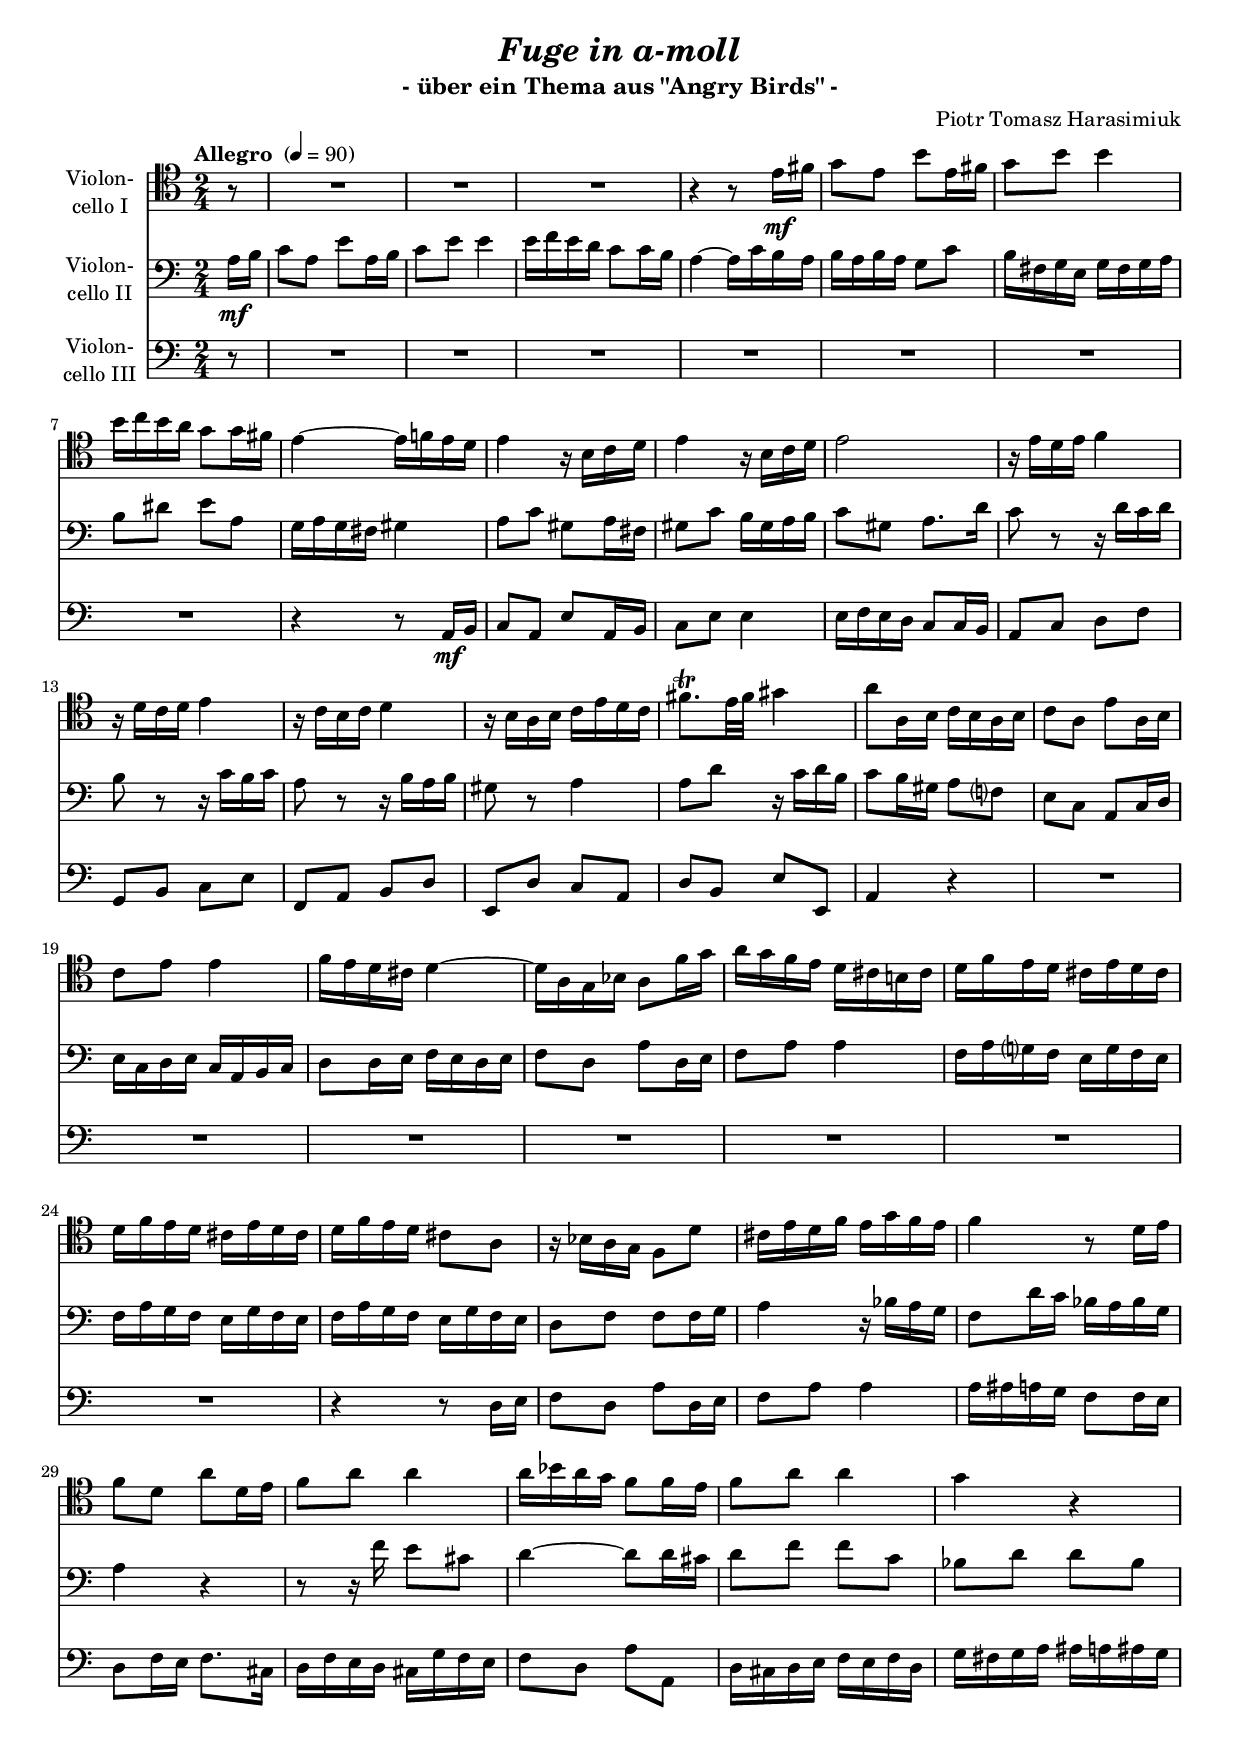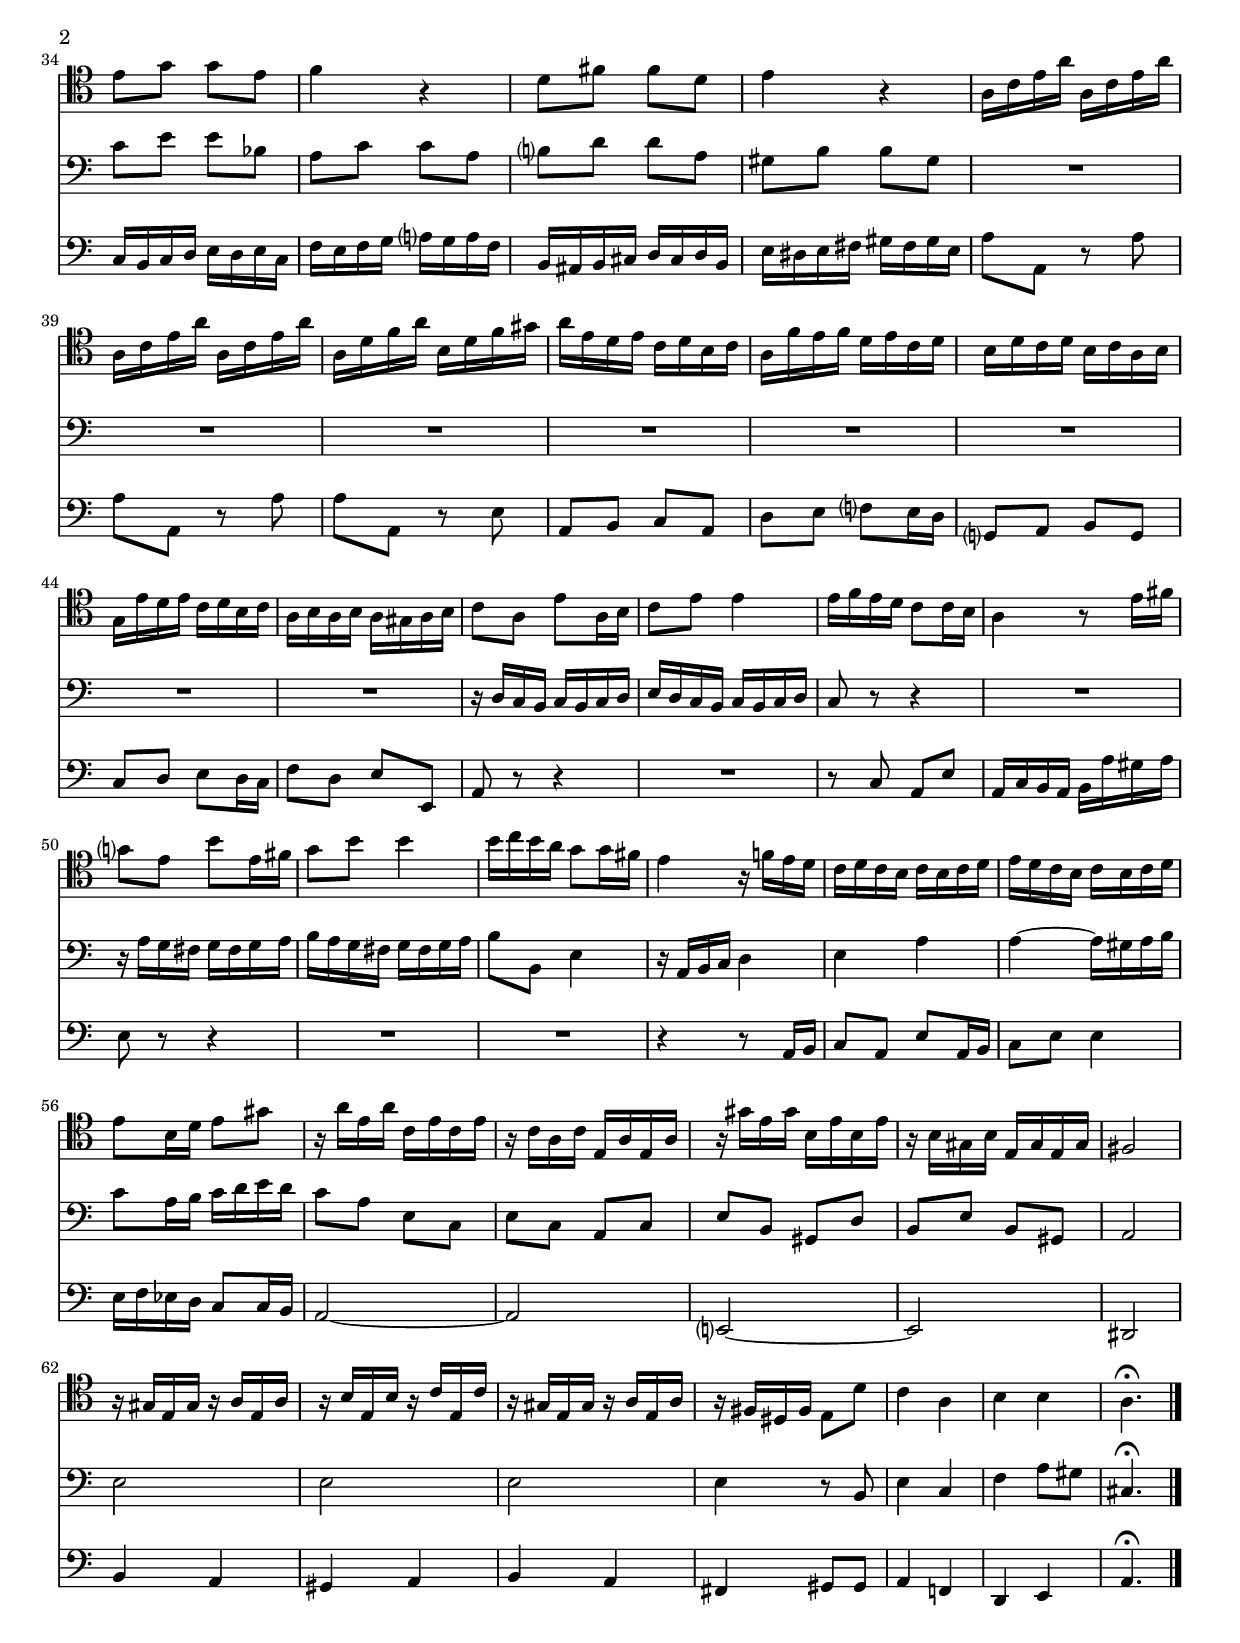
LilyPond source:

\version "2.18.2"
\include "deutsch.ly"

#(set-global-staff-size 18)

\header {
  title     = \markup \bold \italic "Fuge in a-moll"
  subtitle  = "- über ein Thema aus \"Angry Birds\" -"
  composer  = "Piotr Tomasz Harasimiuk"
%  arranger  = ""
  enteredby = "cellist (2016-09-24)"
%  piece     = ""
}

voiceconsts = {
  \key a \minor
  \time 2/4
  \clef "bass"
  \tempo "Allegro " 4=90
  \numericTimeSignature
%  \compressFullBarRests
  \set tupletSpannerDuration = #(ly:make-moment 1 4)
  % Set default beaming for all staves
%  \set Timing.beamExceptions = #'()
%  \set Timing.baseMoment     = #(ly:make-moment 1 2)
%  \set Timing.beatStructure  = #'(1 1)
}

mifl = "flute"
mist = "string ensemble 1"
miba = "bassoon"
%mist = "trumpet"
%miba = "trombone"
%mikl = "acoustic grand"
mikl = "harpsichord"

va = \relative c' {
  \voiceconsts
  \clef "tenor"

  \partial 8 r8
  R2*3
  r4 r8 e16\mf fis
  g8 e h' e,16 fis
  g8 h h4
  h16 c h a g8 g16 fis

  e4~ e16 f! e d
  e4 r16 h c d
  e4 r16 h c d
  e2
  r16 e d e f4
  r16 d c d e4

  r16 c h c d4
  r16 h a h c e d c
  fis8.\trill e32 fis gis4
  a8 a,16 h c h a h
  c8 a e' a,16 h

  c8 e e4
  f16 e d cis d4~
  d16 a g b a8 f'16 g
  a g f e d cis h! cis
  d f e d cis e d cis

  d f e d cis e d cis
  d f e d cis8 a
  r16 b a g f8 d'
  cis16 e d f e g f e
  f4 r8 d16 e

  f8 d a' d,16 e
  f8 a a4
  a16 b a g f8 f16 e
  f8 a a4
  g r
  e8 g g e
  f4 r
  d8 fis fis d

  e4 r
  a,16 c e a a, c e a
  a, c e a a, c e a
  a, d f a h, d f gis
  a e d e c d h c

  a f' e f d e c d
  h d c d h c a h
  g e' d e c d h c
  a h a h a gis a h
  c8 a e' a,16 h

  c8 e e4
  e16 f e d c8 c16 h
  a4 r8 e'16 fis
  g?8 e h' e,16 fis
  g8 h h4

  h16 c h a g8 g16 fis
  e4 r16 f! e d
  c d c h c h c d
  e d c h c h c d
  e8 h16 d e8 gis

  r16 a e a c, e c e
  r c a c e, a e a
  r gis' e gis h, e h e
  r h gis h e, gis e gis
  fis2

  r16 gis e gis r a e a
  r h e, h' r c e, c'
  r gis e gis r a e a
  r fis dis fis e8 d'
  c4 a
  h h
  a4.\fermata \bar "|."
}

vb = \relative c' {
  \voiceconsts

  \partial 8 a16\mf h
  c8 a e' a,16 h
  c8 e e4
  e16 f e d c8 c16 h
  a4~ a16 c h a
  h a h a g8 c

  h16 fis g e g fis g a
  h8 dis e a,
  g16 a g fis gis4
  a8 c gis a16 fis
  gis8 c h16 gis a h

  c8 gis a8. d16
  c8 r r16 d c d
  h8 r r16 c h c
  a8 r r16 h a h
  gis8 r a4

  a8 d r16 c d h
  c8 h16 gis a8 f?
  e c a c16 d
  e c d e c a h c
  d8 d16 e f e d e

  f8 d a' d,16 e
  f8 a a4
  f16 a g? f e g f e
  f a g f e g f e
  f a g f e g f e

  d8 f f f16 g
  a4 r16 b a g
  f8 d'16 c b a b g
  a4 r
  r8 r16 f' e8 cis

  d4~ d8 d16 cis
  d8 f f c
  b d d b
  c e e b
  a c c a
  h? d d a
  gis h h gis

  R2*8
  r16 d c h c h c d
  e d c h c h c d
  c8 r r4
  R2
  r16 a' g fis g fis g a
  h a g fis g fis g a

  h8 h, e4
  r16 a, h c d4
  e a
  a~ a16 gis a h
  c8 a16 h c d e d

  c8 a e c
  e c a c
  e h gis d'
  h e h gis
  a2
  e'

  e
  e
  e4 r8 h
  e4 c
  f a8 gis
  cis,4.\fermata \bar "|."
}

vc = \relative c {
  \voiceconsts

  \partial 8 r8
  R2*7
  r4 r8 a16\mf h
  c8 a e' a,16 h
  c8 e e4
  e16 f e d c8 c16 h
  a8 c d f
  g, h c e
  f, a h d
  e, d' c a

  d h e e,
  a4 r
  R2*7
  r4 r8 d16 e
  f8 d a' d,16 e
  f8 a a4
  a16 ais a g f8 f16 e
  d8 f16 e f8. cis16

  d f e d cis g' f e
  f8 d a' a,
  d16 cis d e f e f d
  g fis g a ais a ais g
  c, h c d e d e c

  f e f g a? g a f
  h, ais h cis d cis d h
  e dis e fis gis fis gis e
  a8 a, r a'
  a a, r a'
  a a, r e'

  a, h c a
  d e f? e16 d
  g,?8 a h g
  c d e d16 c
  f8 d e e,
  a r r4
  R2
  r8 c a e'

  a,16 c h a h a' gis a
  e8 r r4
  R2*2
  r4 r8 a,16 h
  c8 a e' a,16 h
  c8 e e4
  e16 f es d c8 c16 h
  a2~
  a
  e?~

  e
  dis
  h'4 a
  gis a
  h a
  fis gis8 gis
  a4 f!
  d e
  a4.\fermata \bar "|."
}


music = <<
      \new Staff {
        \set Staff.midiInstrument = \mikl
        \set Staff.instrumentName = \markup \center-column { "Violon-" "cello I" }
        \transpose a a { \va }
      }

      \new Staff {
        \set Staff.midiInstrument = \mikl
        \set Staff.instrumentName = \markup \center-column { "Violon-" "cello II" }
        \transpose a a { \vb }
      }
      
      \new Staff {
        \set Staff.midiInstrument = \miba
        \set Staff.instrumentName = \markup \center-column { "Violon-" "cello III" }
        \transpose a a { \vc }
      }
>>

\book {
  \score {
   \music
    \layout {}
  }

  \score {
    \unfoldRepeats \music

    \midi {
      \context {
        \Score
      }
    }
  }
}
